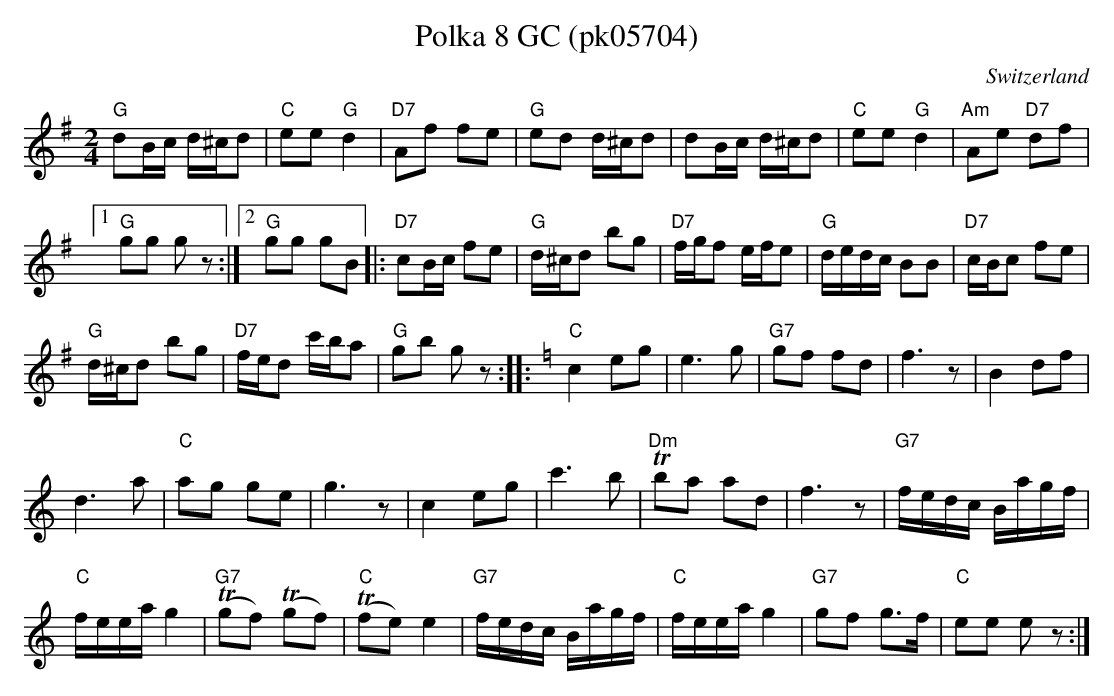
X:1
T: Polka 8 GC (pk05704)
O:Switzerland
M:2/4
L:1/16
K:G major
"G"d2Bc d^cd2 | "C"e2e2 "G"d4 | "D7"A2f2 f2e2 | "G"e2d2 d^cd2 | d2Bc d^cd2 | "C"e2e2"G"d4 | "Am"A2e2 "D7"d2f2 |1
"G"g2g2 g2z2 :|2 "G"g2g2 g2B2 |: "D7"c2Bc f2e2 | "G"d^cd2 b2g2 | "D7"fgf2 efe2 | "G"dedc B2B2 | "D7"cBc2 f2e2 |
"G"d^cd2 b2g2 | "D7"fed2 c'ba2 | "G"g2b2 g2z2 :: [K:C][L:1/8] "C"c2 eg | e3g | "G7"gf fd | f3z | B2 df |
d3a | "C"ag ge | g3z | c2eg | c'3b | "Dm"Tba ad | f3 z | [L:1/16] "G7"fedc Bagf |
"C"feea g4 | "G7"(Tg2f2) (Tg2f2) | "C"(Tf2e2)e4 | "G7"fedc Bagf | "C"feea g4 | "G7"g2f2 g3f | "C"e2e2 e2z2 :|
